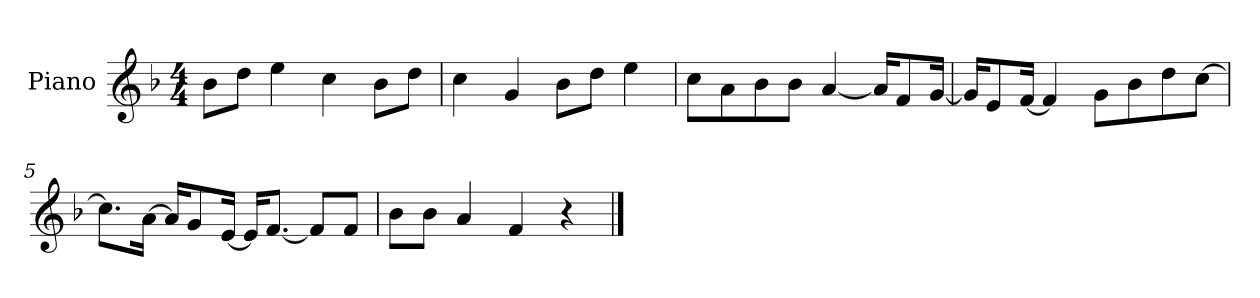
**kern
*part1
*staff1
*I"Piano
*I'P-no
*clefG2
*k[b-]
*M4/4
*MM90
=1
8b-\L
8dd\J
4ee\
4cc\
8b-\L
8dd\J
=2
4cc\
4g/
8b-\L
8dd\J
4ee\
=3
8cc\L
8a\
8b-\
8b-\J
[4a/
16a/KL]
8f/
[16g/Jk
=4
16g/KL]
8e/
[16f/Jk
4f/]
8g\L
8b-\
8dd\
[8cc\J
=5
8.cc\L]
[16a\Jk
16a/KL]
8g/
[16e/Jk
16e/KL]
[8.f/J
8f/L]
8f/J
!!LO:LB:g=z
=6
8b-\L
8b-\J
4a/
4f/
4r
==
*-
